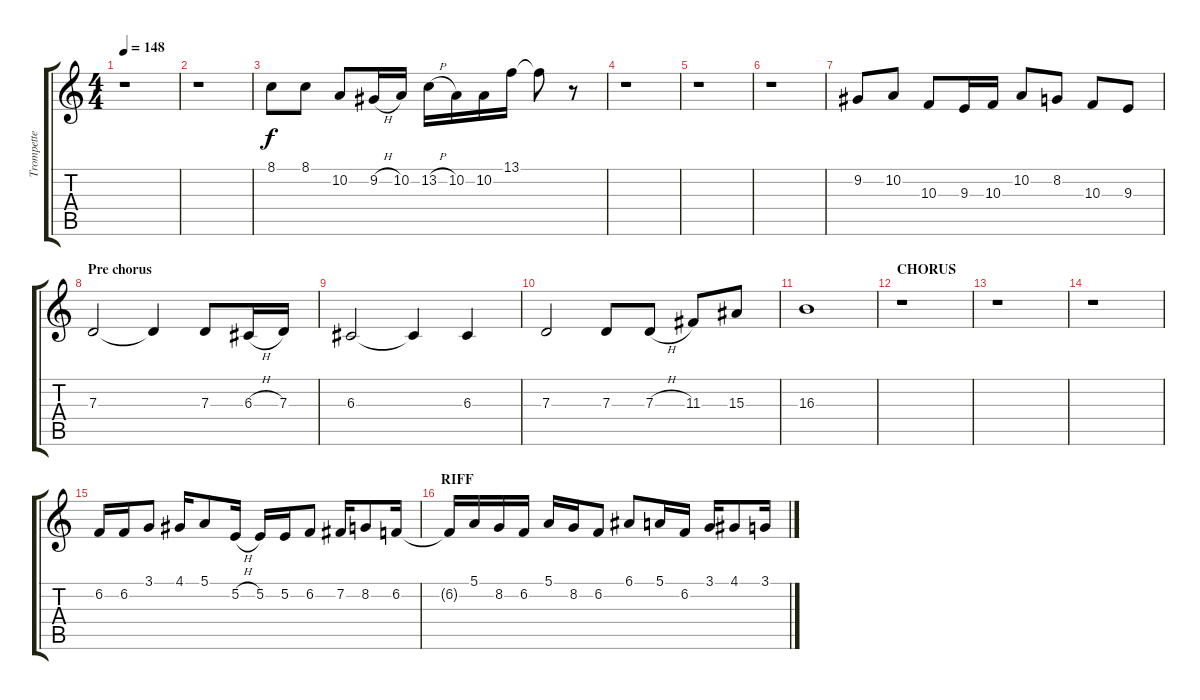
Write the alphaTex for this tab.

\track ("Trompette" "Trompette") {instrument trumpet}
\staff {score tabs}
\tuning (E4 B3 G3 D3 A2 E2) {hide}
\ts (4 4)
\tempo 148
\clef g2
\ks c
r.1{dy f} |
r.1 |
8.1.8 8.1.8 10.2.8 9.2{h}.16 10.2.16 13.2{h}.16 10.2.16 10.2.16 13.1.16 13.1{t}.8 r.8 |
r.1 |
r.1 |
r.1 |
9.2.8 10.2.8 10.3.8 9.3.16 10.3.16 10.2.8 8.2.8 10.3.8 9.3.8 |
\section ("" "Pre chorus")
7.3.2 7.3{t}.4 7.3.8 6.3{h}.16 7.3.16 |
6.3.2 6.3{t}.4 6.3.4 |
7.3.2 7.3.8 7.3{h}.8 11.3.8 15.3.8 |
16.3.1 |
\section ("" "CHORUS")
r.1 |
r.1 |
r.1 |
6.2.16 6.2.16 3.1.8 4.1.16 5.1.8 5.2{h}.16 5.2.16 5.2.16 6.2.8 7.2.16 8.2.8 6.2.16 |
\section ("" "RIFF")
6.2{t}.16 5.1.16 8.2.16 6.2.16 5.1.16 8.2.16 6.2.8 6.1.8 5.1.16 6.2.16 3.1.16 4.1.8 3.1.16
